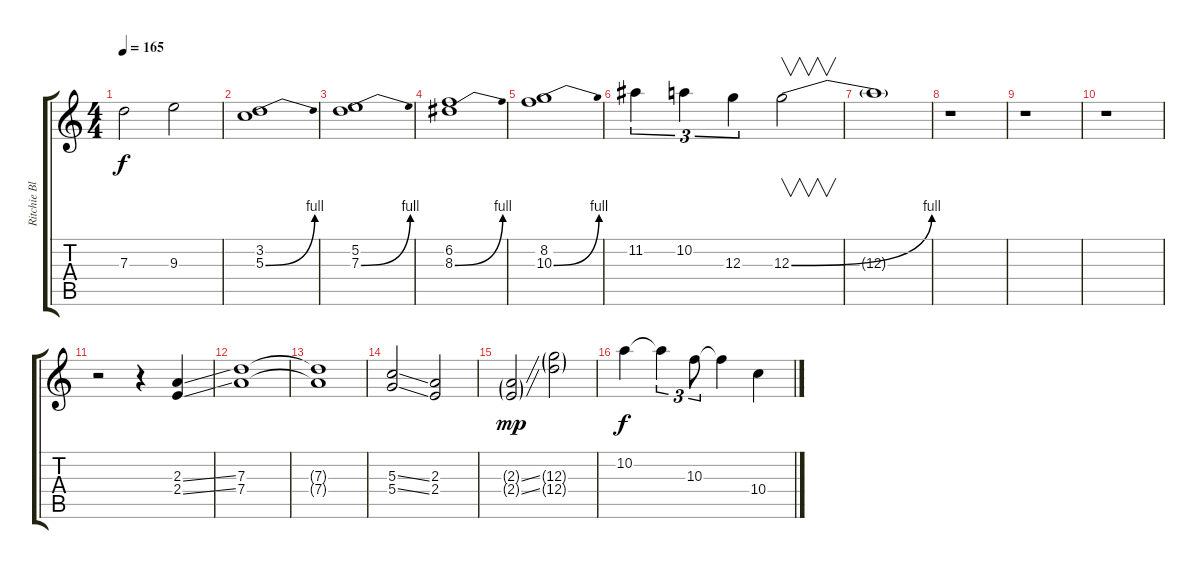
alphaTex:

\track ("Ritchie Blackmore" "Ritchie Bl") {instrument distortionguitar}
\staff {score tabs}
\tuning (E4 B3 G3 D3 A2 E2) {hide}
\ts (4 4)
\tempo 165
\clef g2
\ks c
7.3.2{dy f} 9.3.2 |
(3.2 5.3{be (bend 0 0 60 4)}).1 |
(5.2 7.3{be (bend 0 0 60 4)}).1 |
(6.2 8.3{be (bend 0 0 60 4)}).1 |
(8.2 10.3{be (bend 0 0 60 4)}).1 |
11.2.4{tu (3 2)} 10.2.4{tu (3 2)} 12.3.4{tu (3 2)} 12.3{be (bend 0 0 60 4)}.2{v} |
12.3{t}.1 |
r.1 |
r.1 |
r.1 |
r.2 r.4 (2.3{ss} 2.4{ss}).4 |
(7.3 7.4).1 |
(7.3{t} 7.4{t}).1 |
(5.3{ss} 5.4{ss}).2 (2.3 2.4).2 |
(2.3{ss g} 2.4{ss g}).2{dy mp} (12.3{g} 12.4{g}).2 |
10.2.4{dy f} 10.2{t}.4{tu (3 2)} 10.3.8{tu (3 2)} 10.3{t}.4 10.4.4
